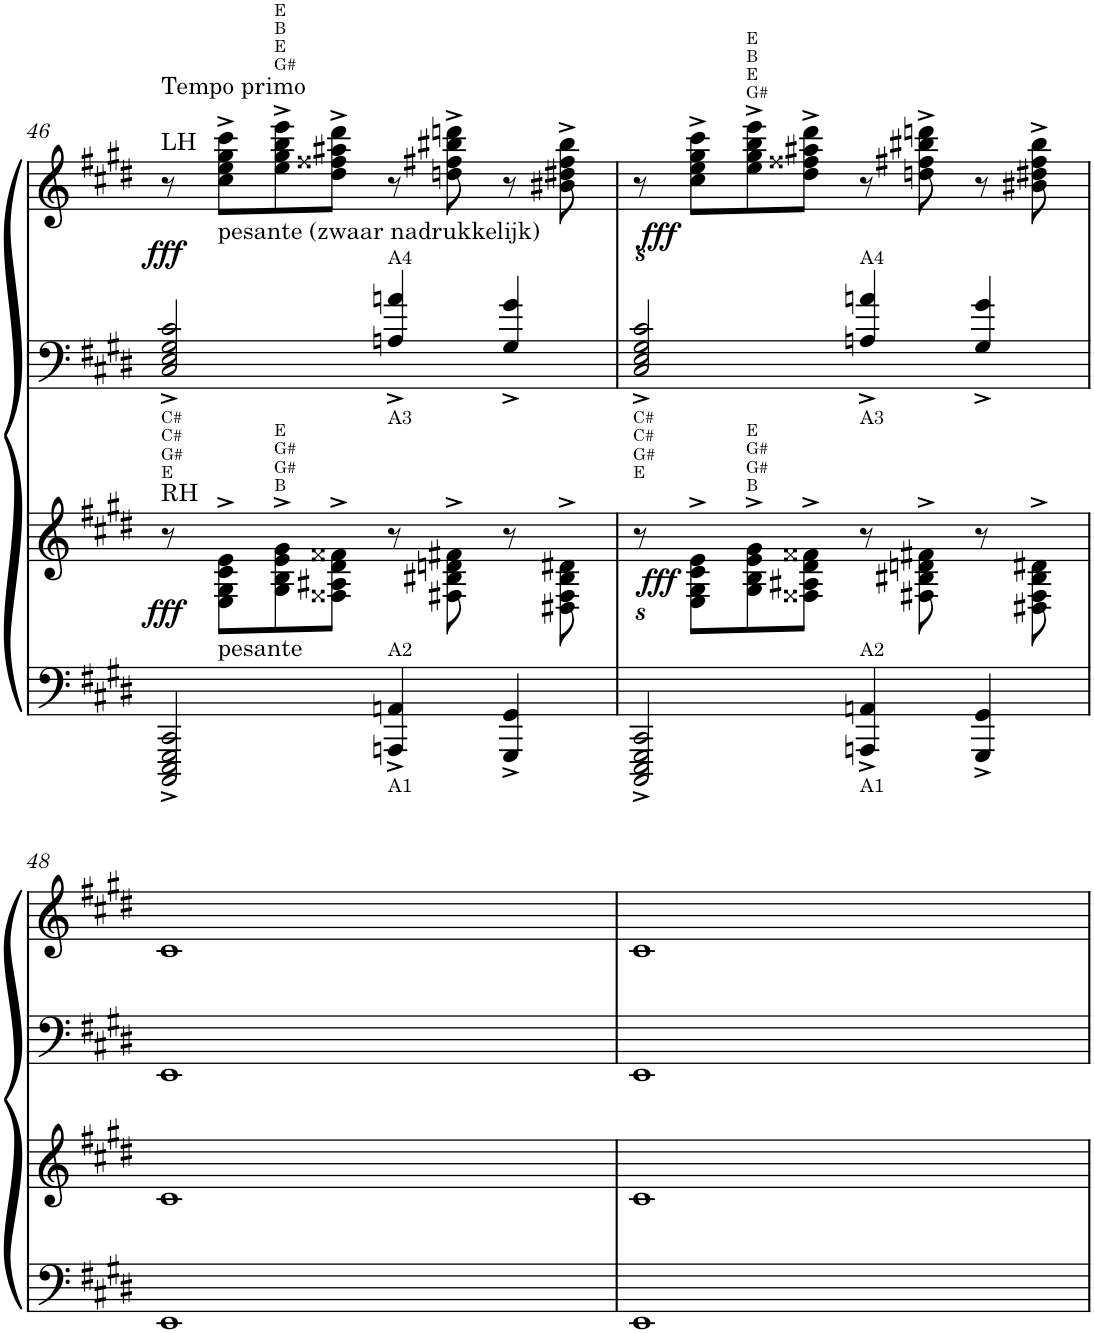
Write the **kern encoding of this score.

**kern	**kern	**dynam	**kern	**kern	**dynam
*part4	*part3	*part3	*part2	*part1	*part1
*staff4	*staff3	*staff3	*staff2	*staff1	*staff1
*I"Piano 2	*I"Piano 2	*	*I"Piano	*I"Piano	*
*I'Pno	*I'Pno	*	*I'Pno	*I'Pno	*
!!LO:PB:g=z
*clefF4	*clefG2	*	*clefF4	*clefG2	*
*k[f#c#g#d#]	*k[f#c#g#d#]	*	*k[f#c#g#d#]	*k[f#c#g#d#]	*
*M4/4	*M4/4	*	*M4/4	*M4/4	*
=46	=46	=46	=46	=46	=46
!	!	!	!	!LO:TX:a:t=LH	!
!	!	!	!	!LO:TX:a:t=Tempo primo	!
!	!	!	!LO:TX:b:t=C#	!	!
!	!	!	!LO:TX:b:t=C#	!	!
!	!	!	!LO:TX:b:t=G#	!	!
!	!	!	!LO:TX:b:t=E	!	!
!	!LO:TX:a:t=RH	!	!	!	!
!	!	!LO:DY:b	!	!	!LO:DY:b
2CCC#/^ 2EEE/^ 2GGG#/^ 2CC#/^	8r	fff	2C#/^ 2E/^ 2G#/^ 2c#/^	8r	fff
!	!	!	!	!LO:TX:b:t=pesante (zwaar nadrukkelijk)	!
!	!LO:TX:b:t=pesante	!	!	!	!
.	8E\^ 8G#\^ 8c#\^ 8e\^L	.	.	8cc#\^ 8ee\^ 8gg#\^ 8ccc#\^L	.
!	!	!	!	!LO:TX:a:t=G#	!
!	!	!	!	!LO:TX:a:t=E	!
!	!	!	!	!LO:TX:a:t=B	!
!	!	!	!	!LO:TX:a:t=E	!
!	!LO:TX:a:t=B	!	!	!	!
!	!LO:TX:a:t=G#	!	!	!	!
!	!LO:TX:a:t=G#	!	!	!	!
!	!LO:TX:a:t=E	!	!	!	!
.	8G#\^ 8B\^ 8e\^ 8g#\^	.	.	8ee\^ 8gg#\^ 8bb\^ 8eee\^	.
.	8F##X\^ 8A#X\^ 8d#\^ 8f##X\^J	.	.	8dd#\^ 8ff##X\^ 8aa#X\^ 8ddd#\^J	.
!	!	!	!LO:TX:a:t=A4	!	!
!	!	!	!LO:TX:b:t=A3	!	!
!LO:TX:a:t=A2	!	!	!	!	!
!LO:TX:b:t=A1	!	!	!	!	!
4AAAn/^ 4AAn/^	8r	.	4An/^ 4an/^	8r	.
.	8F#X\^ 8B#X\^ 8dn\^ 8f#X\^	.	.	8ddn\^ 8ff#X\^ 8bb#X\^ 8dddn\^	.
4GGG#/^ 4GG#/^	8r	.	4G#/^ 4g#/^	8r	.
.	8D#X\^ 8F#\^ 8B#\^ 8d#X\^	.	.	8b#X\^ 8dd#X\^ 8ff#\^ 8bb#\^	.
=47	=47	=47	=47	=47	=47
!	!	!	!LO:TX:b:t=C#	!	!
!	!	!	!LO:TX:b:t=C#	!	!
!	!	!	!LO:TX:b:t=G#	!	!
!	!	!	!LO:TX:b:t=E	!	!
!	!	!LO:DY:b	!	!	!
!	!	!LO:DY:n=1:b	!	!	!LO:DY:b
!	!	!	!	!	!LO:DY:n=1:b
2CCC#/^ 2EEE/^ 2GGG#/^ 2CC#/^	8r	other-dynamics fff	2C#/^ 2E/^ 2G#/^ 2c#/^	8r	other-dynamics fff
.	8E\^ 8G#\^ 8c#\^ 8e\^L	.	.	8cc#\^ 8ee\^ 8gg#\^ 8ccc#\^L	.
!	!	!	!	!LO:TX:a:t=G#	!
!	!	!	!	!LO:TX:a:t=E	!
!	!	!	!	!LO:TX:a:t=B	!
!	!	!	!	!LO:TX:a:t=E	!
!	!LO:TX:a:t=B	!	!	!	!
!	!LO:TX:a:t=G#	!	!	!	!
!	!LO:TX:a:t=G#	!	!	!	!
!	!LO:TX:a:t=E	!	!	!	!
.	8G#\^ 8B\^ 8e\^ 8g#\^	.	.	8ee\^ 8gg#\^ 8bb\^ 8eee\^	.
.	8F##X\^ 8A#X\^ 8d#\^ 8f##X\^J	.	.	8dd#\^ 8ff##X\^ 8aa#X\^ 8ddd#\^J	.
!	!	!	!LO:TX:a:t=A4	!	!
!	!	!	!LO:TX:b:t=A3	!	!
!LO:TX:a:t=A2	!	!	!	!	!
!LO:TX:b:t=A1	!	!	!	!	!
4AAAn/^ 4AAn/^	8r	.	4An/^ 4an/^	8r	.
.	8F#X\^ 8B#X\^ 8dn\^ 8f#X\^	.	.	8ddn\^ 8ff#X\^ 8bb#X\^ 8dddn\^	.
4GGG#/^ 4GG#/^	8r	.	4G#/^ 4g#/^	8r	.
.	8D#X\^ 8F#\^ 8B#\^ 8d#X\^	.	.	8b#X\^ 8dd#X\^ 8ff#\^ 8bb#\^	.
!!LO:LB:g=z
=48	=48	=48	=48	=48	=48
1EE	1c#	.	1EE	1c#	.
=49	=49	=49	=49	=49	=49
1EE	1c#	.	1EE	1c#	.
=	=	=	=	=	=
*-	*-	*-	*-	*-	*-
